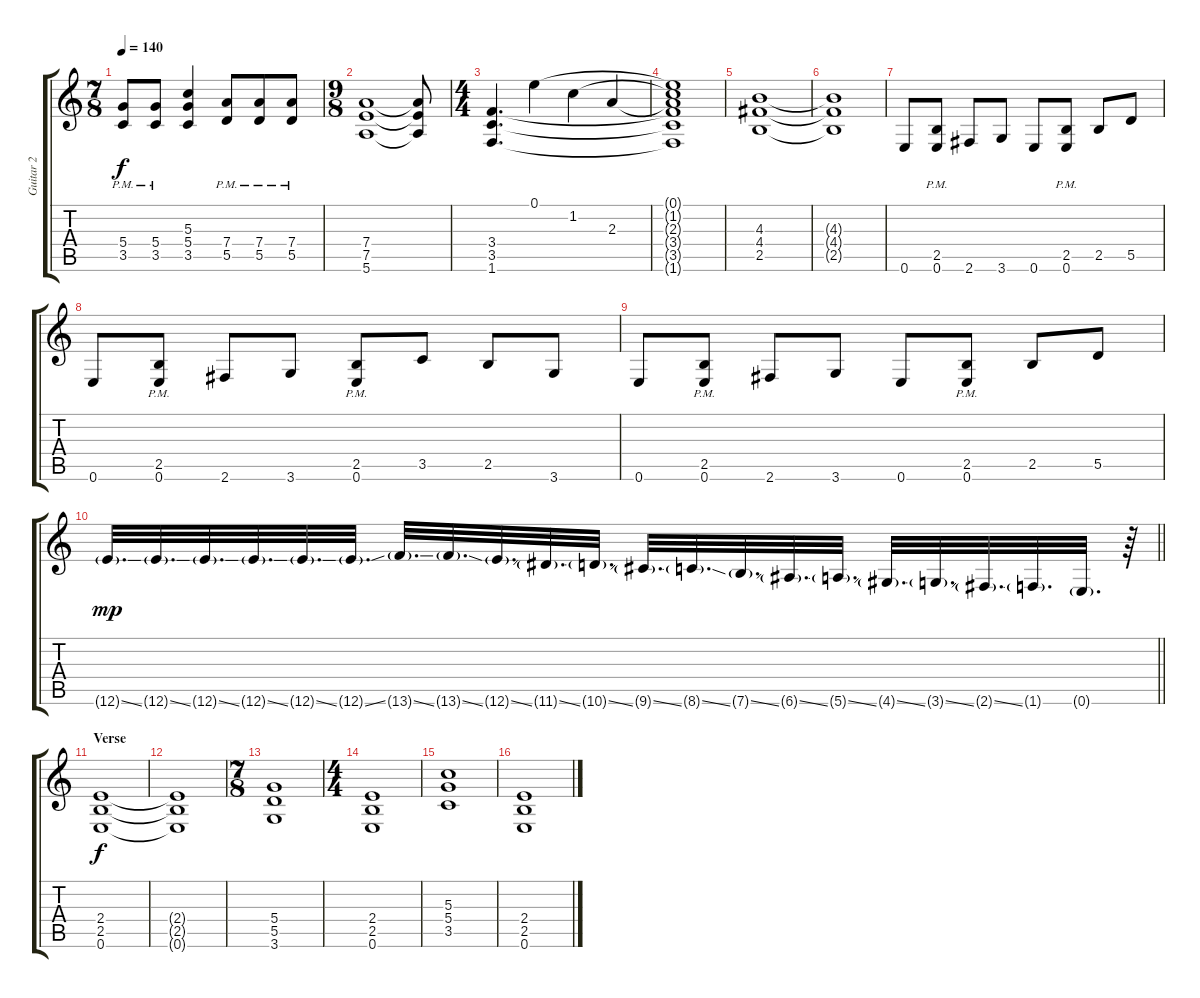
\track ("Guitar 2" "Guitar 2") {instrument distortionguitar}
\staff {score tabs}
\tuning (E4 B3 G3 D3 A2 E2) {hide}
\ts (7 8)
\tempo 140
\clef g2
\ks c
(5.4{pm} 3.5{pm}).8{dy f} (5.4{pm} 3.5{pm}).8 (5.3 5.4 3.5).4 (7.4{pm} 5.5{pm}).8 (7.4{pm} 5.5{pm}).8 (7.4{pm} 5.5{pm}).8 |
\ts (9 8)
(7.4 7.5 5.6).1 (7.4{t} 7.5{t} 5.6{t}).8 |
\ts (4 4)
(3.4 3.5 1.6).4{d} 0.1.4 1.2.4 2.3.4 |
(0.1{t} 1.2{t} 2.3{t} 3.4{t} 3.5{t} 1.6{t}).1 |
(4.3 4.4 2.5).1 |
(4.3{t} 4.4{t} 2.5{t}).1 |
0.6.8 (2.5{pm} 0.6{pm}).8 2.6.8 3.6.8 0.6.8 (2.5{pm} 0.6{pm}).8 2.5.8 5.5.8 |
0.6.8 (2.5{pm} 0.6{pm}).8 2.6.8 3.6.8 (2.5{pm} 0.6{pm}).8 3.5.8 2.5.8 3.6.8 |
0.6.8 (2.5{pm} 0.6{pm}).8 2.6.8 3.6.8 0.6.8 (2.5{pm} 0.6{pm}).8 2.5.8 5.5.8 |
\barLineRight lightlight
12.6{ss g}.32{d dy mp} 12.6{ss g}.32{d} 12.6{ss g}.32{d} 12.6{ss g}.32{d} 12.6{ss g}.32{d} 12.6{ss g}.32{d} 13.6{ss g}.32{d} 13.6{ss g}.32{d} 12.6{ss g}.32{d} 11.6{ss g}.32{d} 10.6{ss g}.32{d} 9.6{ss g}.32{d} 8.6{ss g}.32{d} 7.6{ss g}.32{d} 6.6{ss g}.32{d} 5.6{ss g}.32{d} 4.6{ss g}.32{d} 3.6{ss g}.32{d} 2.6{ss g}.32{d} 1.6{g}.32{d} 0.6{g}.32{d} r.64 |
\section ("" "Verse")
(2.4 2.5 0.6).1{dy f} |
(2.4{t} 2.5{t} 0.6{t}).1 |
\ts (7 8)
(5.4 5.5 3.6).1 |
\ts (4 4)
(2.4 2.5 0.6).1 |
(5.3 5.4 3.5).1 |
(2.4 2.5 0.6).1
